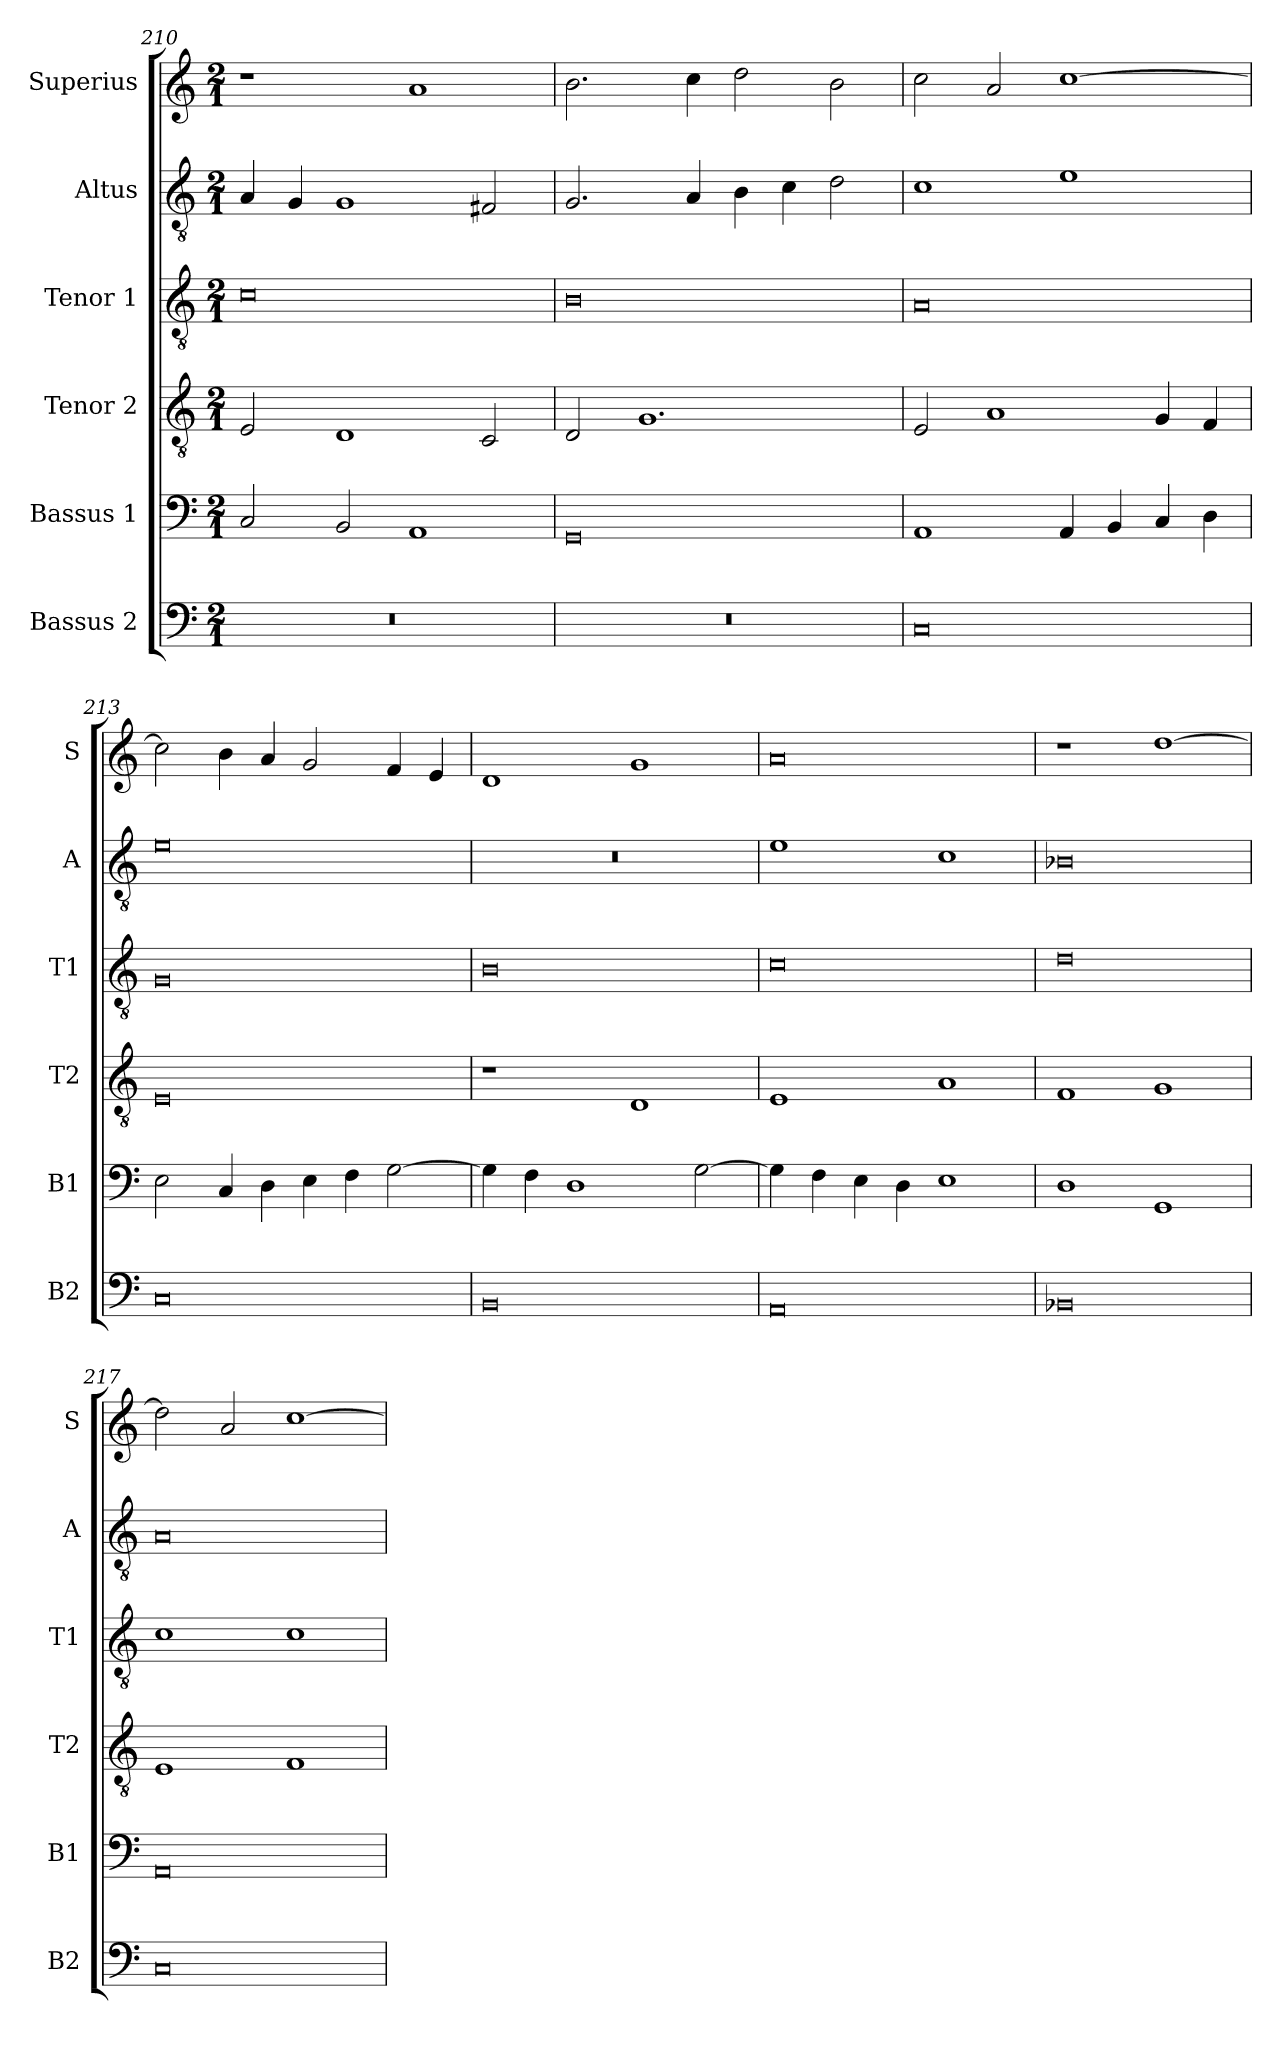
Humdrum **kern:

**kern	**kern	**kern	**kern	**kern	**kern
*part6	*part5	*part4	*part3	*part2	*part1
*staff6	*staff5	*staff4	*staff3	*staff2	*staff1
*I"Bassus 2	*I"Bassus 1	*I"Tenor 2	*I"Tenor 1	*I"Altus	*I"Superius
*I'B2	*I'B1	*I'T2	*I'T1	*I'A	*I'S
*clefF4	*clefF4	*clefGv2	*clefGv2	*clefGv2	*clefG2
*k[]	*k[]	*k[]	*k[]	*k[]	*k[]
*M2/1	*M2/1	*M2/1	*M2/1	*M2/1	*M2/1
=210	=210	=210	=210	=210	=210
0r	2C	2E	0c	4A	1r
.	.	.	.	4G	.
.	2BB	1D	.	1G	.
.	1AA	.	.	.	1a
.	.	2C	.	2F#X	.
=211	=211	=211	=211	=211	=211
0r	0GG	2D	0B	2.G	2.b
.	.	1.G	.	.	.
.	.	.	.	4A	4cc
.	.	.	.	4B	2dd
.	.	.	.	4c	.
.	.	.	.	2d	2b
=212	=212	=212	=212	=212	=212
0C	1AA	2E	0A	1c	2cc
.	.	1A	.	.	2a
.	4AA	.	.	1e	[1cc
.	4BB	.	.	.	.
.	4C	4G	.	.	.
.	4D	4F	.	.	.
=213	=213	=213	=213	=213	=213
0C	2E	0E	0G	0e	2cc]
.	4C	.	.	.	4b
.	4D	.	.	.	4a
.	4E	.	.	.	2g
.	4F	.	.	.	.
.	[2G	.	.	.	4f
.	.	.	.	.	4e
=214	=214	=214	=214	=214	=214
0BB	4G]	1r	0B	0r	1d
.	4F	.	.	.	.
.	1D	.	.	.	.
.	.	1D	.	.	1g
.	[2G	.	.	.	.
=215	=215	=215	=215	=215	=215
0AA	4G]	1E	0c	1e	0a
.	4F	.	.	.	.
.	4E	.	.	.	.
.	4D	.	.	.	.
.	1E	1A	.	1c	.
=216	=216	=216	=216	=216	=216
0BB-X	1D	1F	0d	0B-X	1r
.	1GG	1G	.	.	[1dd
=217	=217	=217	=217	=217	=217
0C	0AA	1E	1c	0A	2dd]
.	.	.	.	.	2a
.	.	1F	1c	.	[1cc
=	=	=	=	=	=
*-	*-	*-	*-	*-	*-
